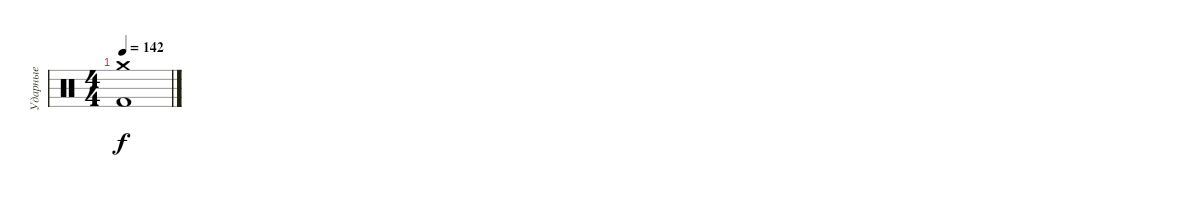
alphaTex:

\track ("Ударные" "Ударные") {instrument percussion}
\staff {score}
\articulation defaults
\ts (4 4)
\tempo 142
\clef neutral
\ks c
("Crash medium (hit)"{t} "Kick (hit) 2"{t}).1{dy f}
